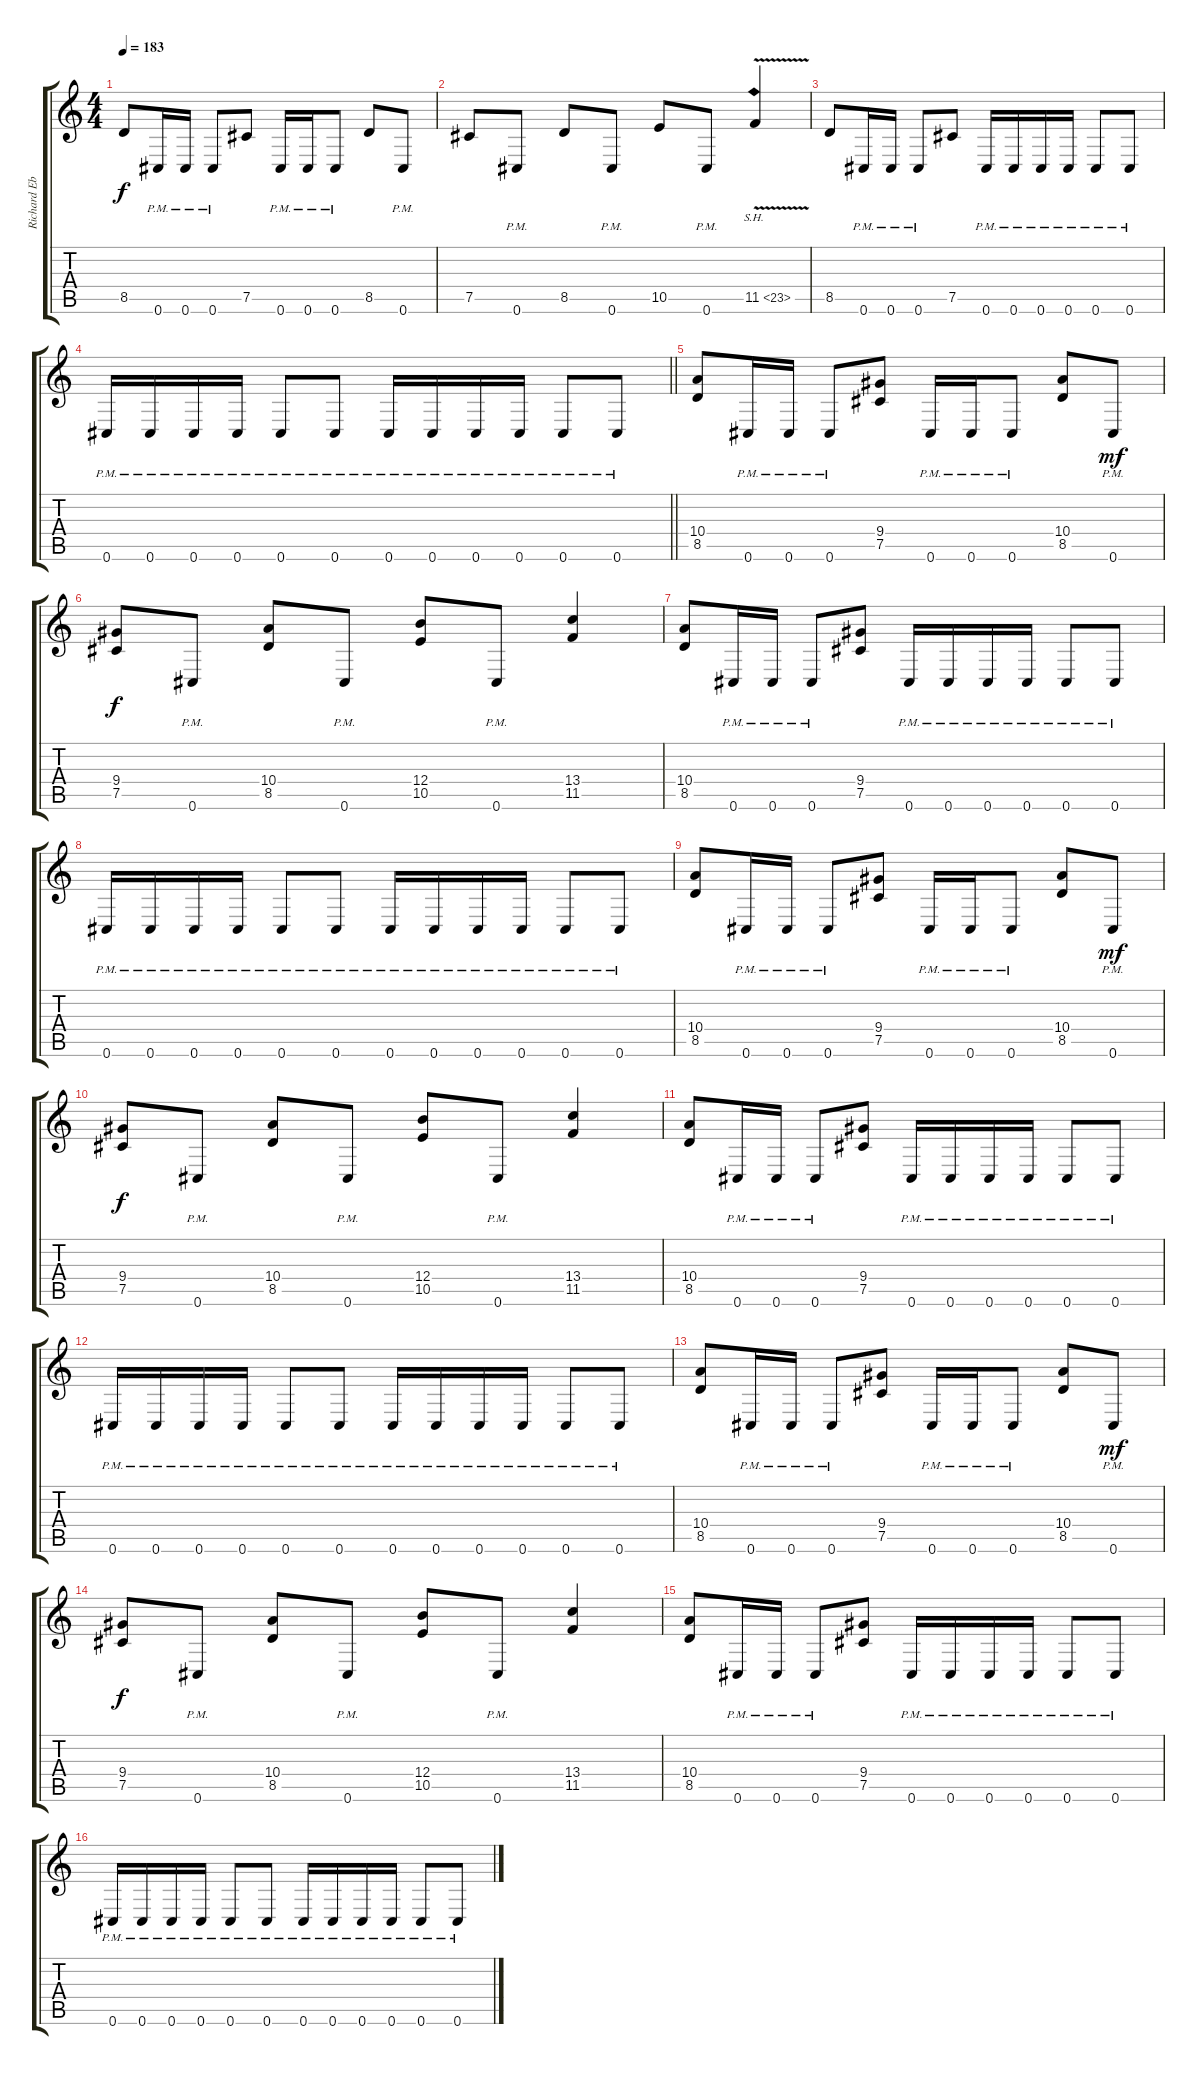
\track ("Richard Ebisch (Rhythm)" "Richard Eb") {instrument distortionguitar}
\staff {score tabs}
\tuning (Db4 Ab3 E3 B2 Gb2 Db2) {hide}
\ts (4 4)
\tempo 183
\clef g2
\ks c
8.5.8{dy f} 0.6{pm}.16 0.6{pm}.16 0.6{pm}.8 7.5.8 0.6{pm}.16 0.6{pm}.16 0.6{pm}.8 8.5.8 0.6{pm}.8 |
7.5.8 0.6{pm}.8 8.5.8 0.6{pm}.8 10.5.8 0.6{pm}.8 11.5{sh 12 v}.4 |
8.5.8 0.6{pm}.16 0.6{pm}.16 0.6{pm}.8 7.5.8 0.6{pm}.16 0.6{pm}.16 0.6{pm}.16 0.6{pm}.16 0.6{pm}.8 0.6{pm}.8 |
\barLineRight lightlight
0.6{pm}.16 0.6{pm}.16 0.6{pm}.16 0.6{pm}.16 0.6{pm}.8 0.6{pm}.8 0.6{pm}.16 0.6{pm}.16 0.6{pm}.16 0.6{pm}.16 0.6{pm}.8 0.6{pm}.8 |
(10.4 8.5).8 0.6{pm}.16 0.6{pm}.16 0.6{pm}.8 (9.4 7.5).8 0.6{pm}.16 0.6{pm}.16 0.6{pm}.8 (10.4 8.5).8 0.6{pm}.8{dy mf} |
(9.4 7.5).8{dy f} 0.6{pm}.8 (10.4 8.5).8 0.6{pm}.8 (12.4 10.5).8 0.6{pm}.8 (13.4 11.5).4 |
(10.4 8.5).8 0.6{pm}.16 0.6{pm}.16 0.6{pm}.8 (9.4 7.5).8 0.6{pm}.16 0.6{pm}.16 0.6{pm}.16 0.6{pm}.16 0.6{pm}.8 0.6{pm}.8 |
0.6{pm}.16 0.6{pm}.16 0.6{pm}.16 0.6{pm}.16 0.6{pm}.8 0.6{pm}.8 0.6{pm}.16 0.6{pm}.16 0.6{pm}.16 0.6{pm}.16 0.6{pm}.8 0.6{pm}.8 |
(10.4 8.5).8 0.6{pm}.16 0.6{pm}.16 0.6{pm}.8 (9.4 7.5).8 0.6{pm}.16 0.6{pm}.16 0.6{pm}.8 (10.4 8.5).8 0.6{pm}.8{dy mf} |
(9.4 7.5).8{dy f} 0.6{pm}.8 (10.4 8.5).8 0.6{pm}.8 (12.4 10.5).8 0.6{pm}.8 (13.4 11.5).4 |
(10.4 8.5).8 0.6{pm}.16 0.6{pm}.16 0.6{pm}.8 (9.4 7.5).8 0.6{pm}.16 0.6{pm}.16 0.6{pm}.16 0.6{pm}.16 0.6{pm}.8 0.6{pm}.8 |
0.6{pm}.16 0.6{pm}.16 0.6{pm}.16 0.6{pm}.16 0.6{pm}.8 0.6{pm}.8 0.6{pm}.16 0.6{pm}.16 0.6{pm}.16 0.6{pm}.16 0.6{pm}.8 0.6{pm}.8 |
(10.4 8.5).8 0.6{pm}.16 0.6{pm}.16 0.6{pm}.8 (9.4 7.5).8 0.6{pm}.16 0.6{pm}.16 0.6{pm}.8 (10.4 8.5).8 0.6{pm}.8{dy mf} |
(9.4 7.5).8{dy f} 0.6{pm}.8 (10.4 8.5).8 0.6{pm}.8 (12.4 10.5).8 0.6{pm}.8 (13.4 11.5).4 |
(10.4 8.5).8 0.6{pm}.16 0.6{pm}.16 0.6{pm}.8 (9.4 7.5).8 0.6{pm}.16 0.6{pm}.16 0.6{pm}.16 0.6{pm}.16 0.6{pm}.8 0.6{pm}.8 |
0.6{pm}.16 0.6{pm}.16 0.6{pm}.16 0.6{pm}.16 0.6{pm}.8 0.6{pm}.8 0.6{pm}.16 0.6{pm}.16 0.6{pm}.16 0.6{pm}.16 0.6{pm}.8 0.6{pm}.8
